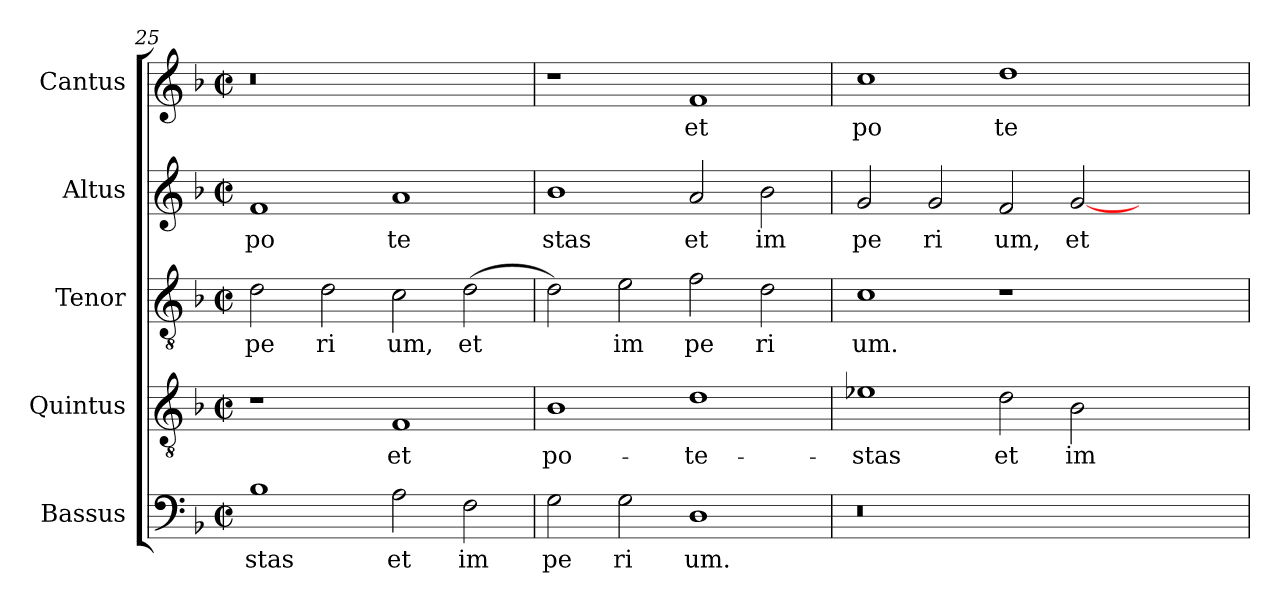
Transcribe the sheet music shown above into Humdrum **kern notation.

**kern	**text	**kern	**text	**kern	**text	**kern	**text	**kern	**text
*part5	*part5	*part4	*part4	*part3	*part3	*part2	*part2	*part1	*part1
*staff5	*staff5	*staff4	*staff4	*staff3	*staff3	*staff2	*staff2	*staff1	*staff1
*I"Bassus	*	*I"Quintus	*	*I"Tenor	*	*I"Altus	*	*I"Cantus	*
!!LO:LB:g=z
*clefF4	*	*clefGv2	*	*clefGv2	*	*clefG2	*	*clefG2	*
*k[b-]	*	*k[b-]	*	*k[b-]	*	*k[b-]	*	*k[b-]	*
*F:	*	*F:	*	*F:	*	*F:	*	*F:	*
*M2/2	*	*M2/2	*	*M2/2	*	*M2/2	*	*M2/2	*
*met(c|)	*	*met(c|)	*	*met(c|)	*	*met(c|)	*	*met(c|)	*
=25	=25	=25	=25	=25	=25	=25	=25	=25	=25
!	!LO:LY:b:cj	!	!	!	!LO:LY:b:cj	!	!LO:LY:b:cj	!	!
1B-	stas	1r	.	2d\	-pe	1f	po	0r	.
!	!	!	!	!	!LO:LY:b:cj	!	!	!	!
.	.	.	.	2d\	ri	.	.	.	.
!	!LO:LY:b:cj	!	!LO:LY:b:cj	!	!LO:LY:b:cj	!	!LO:LY:b:cj	!	!
2A\	et	1F	et	2c\	um,	1a	te	.	.
!	!LO:LY:b:cj	!	!	!	!LO:LY:b:cj	!	!	!	!
2F\	im	.	.	(>2d\	et	.	.	.	.
=26	=26	=26	=26	=26	=26	=26	=26	=26	=26
!	!LO:LY:b:cj	!	!LO:LY:b:cj	!	!	!	!LO:LY:b:cj	!	!
2G\	pe	1B-	po-	2d\)	.	1b-	stas	1r	.
!	!LO:LY:b:cj	!	!	!	!LO:LY:b:cj	!	!	!	!
2G\	ri	.	.	2e\	im	.	.	.	.
!	!LO:LY:b:cj	!	!LO:LY:b:cj	!	!LO:LY:b:cj	!	!LO:LY:b:cj	!	!LO:LY:b:cj
1D	um.	1d	-te-	2f\	pe	2a/	et	1f	et
!	!	!	!	!	!LO:LY:b:cj	!	!LO:LY:b:cj	!	!
.	.	.	.	2d\	ri	2b-\	im	.	.
=27	=27	=27	=27	=27	=27	=27	=27	=27	=27
!	!	!	!LO:LY:b:cj	!	!LO:LY:b:cj	!	!LO:LY:b:cj	!	!LO:LY:b:cj
0r	.	1e-X	-stas	1c	um.	2g/	pe	1cc	po
!	!	!	!	!	!	!	!LO:LY:b:cj	!	!
.	.	.	.	.	.	2g/	ri	.	.
!	!	!	!LO:LY:b:cj	!LO:N:vis=1	!	!	!LO:LY:b:cj	!	!LO:LY:b:cj
.	.	2d\	et	0r	.	2f/	um,	1dd	te
!	!	!	!LO:LY:b:cj	!	!	!	!LO:LY:b:cj	!	!
.	.	2B-\	im-	.	.	[<2g/	et	.	.
1ryy	.	1ryy	.	.	.	1ryy	.	1ryy	.
=	=	=	=	=	=	=	=	=	=
*-	*-	*-	*-	*-	*-	*-	*-	*-	*-
